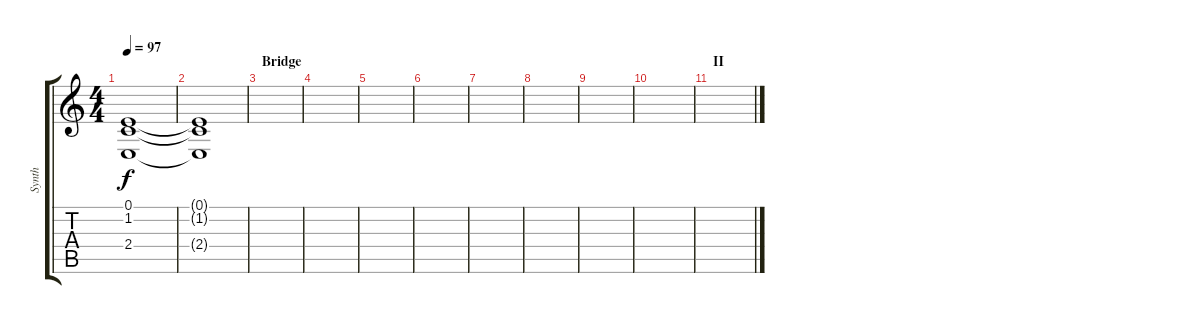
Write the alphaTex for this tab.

\track ("Synth" "Synth") {instrument pad4choir}
\staff {score tabs}
\tuning (E4 B3 G3 D3 A2 E2) {hide}
\ts (4 4)
\tempo 97
\clef g2
\ks c
(0.1 1.2 2.4).1{dy f} |
(0.1{t} 1.2{t} 2.4{t}).1 |
\section ("" "Bridge")
|
|
|
|
|
|
|
|
\section ("" "II")
